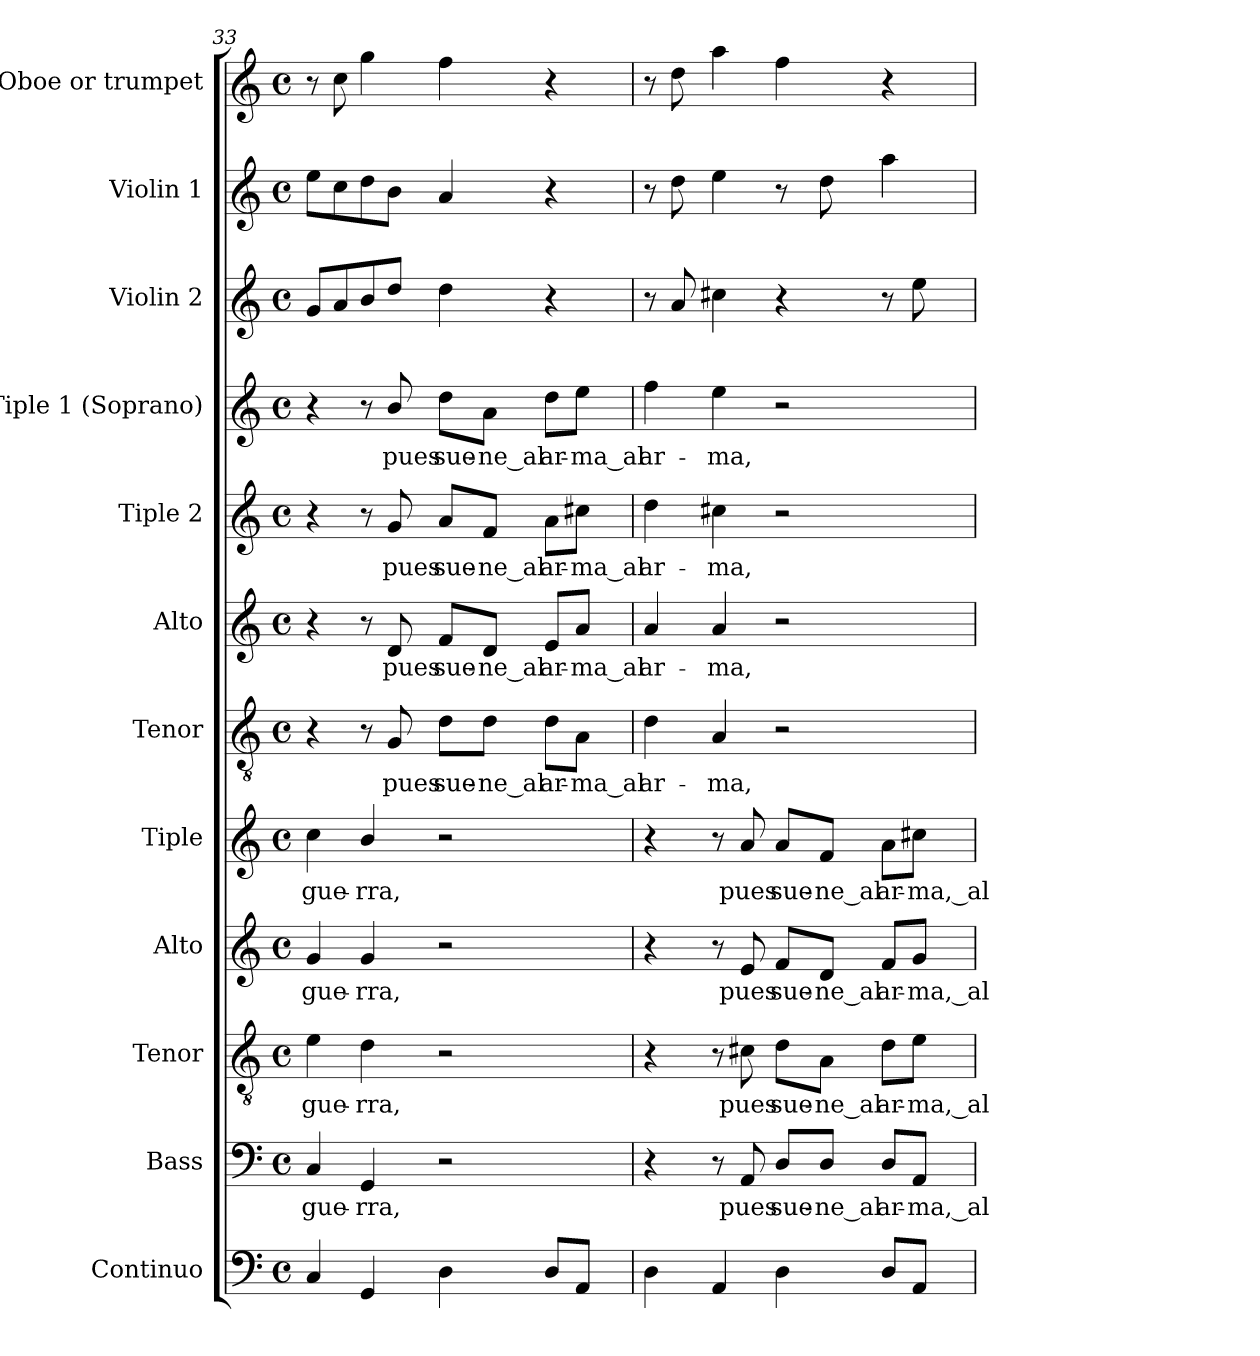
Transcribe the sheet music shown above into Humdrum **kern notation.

**kern	**kern	**text	**kern	**text	**kern	**text	**kern	**text	**kern	**text	**kern	**text	**kern	**text	**kern	**text	**kern	**kern	**kern
*part12	*part11	*part11	*part10	*part10	*part9	*part9	*part8	*part8	*part7	*part7	*part6	*part6	*part5	*part5	*part4	*part4	*part3	*part2	*part1
*staff12	*staff11	*staff11	*staff10	*staff10	*staff9	*staff9	*staff8	*staff8	*staff7	*staff7	*staff6	*staff6	*staff5	*staff5	*staff4	*staff4	*staff3	*staff2	*staff1
*I"Continuo	*I"Bass	*	*I"Tenor	*	*I"Alto	*	*I"Tiple	*	*I"Tenor	*	*I"Alto	*	*I"Tiple 2	*	*I"Tiple 1 (Soprano)	*	*I"Violin 2	*I"Violin 1	*I"Oboe or trumpet
*	*I'B.	*	*I'T.	*	*I'A.	*	*	*	*I'T.	*	*I'A.	*	*	*	*I'S1.	*	*I'Vln. 2	*I'Vln. 1	*I'Ob.
!!LO:PB:g=z
*clefF4	*clefF4	*	*clefGv2	*	*clefG2	*	*clefG2	*	*clefGv2	*	*clefG2	*	*clefG2	*	*clefG2	*	*clefG2	*clefG2	*clefG2
*	*	*	*ITrd7c12	*	*	*	*	*	*ITrd7c12	*	*	*	*	*	*	*	*	*	*
*k[]	*k[]	*	*k[]	*	*k[]	*	*k[]	*	*k[]	*	*k[]	*	*k[]	*	*k[]	*	*k[]	*k[]	*k[]
*C:	*C:	*	*C:	*	*C:	*	*C:	*	*C:	*	*C:	*	*C:	*	*C:	*	*C:	*C:	*C:
*M4/4	*M4/4	*	*M4/4	*	*M4/4	*	*M4/4	*	*M4/4	*	*M4/4	*	*M4/4	*	*M4/4	*	*M4/4	*M4/4	*M4/4
*met(c)	*met(c)	*	*met(c)	*	*met(c)	*	*met(c)	*	*met(c)	*	*met(c)	*	*met(c)	*	*met(c)	*	*met(c)	*met(c)	*met(c)
=33	=33	=33	=33	=33	=33	=33	=33	=33	=33	=33	=33	=33	=33	=33	=33	=33	=33	=33	=33
!	!	!LO:LY:b:color=#000000	!	!	!	!	!	!	!	!	!	!	!	!	!	!	!	!	!
!	!	!	!	!LO:LY:b:color=#000000	!	!	!	!	!	!	!	!	!	!	!	!	!	!	!
!	!	!	!	!	!	!LO:LY:b:color=#000000	!	!	!	!	!	!	!	!	!	!	!	!	!
!	!	!	!	!	!	!	!	!LO:LY:b:color=#000000	!	!	!	!	!	!	!	!	!	!	!
4Ci/	4Ci/	gue-	4Ei\	gue-	4gi/	gue-	4cci\	gue-	4r	.	4r	.	4r	.	4r	.	8gi/L	8eei\L	8r
.	.	.	.	.	.	.	.	.	.	.	.	.	.	.	.	.	8ai/	8cci\	8cci\
!	!	!LO:LY:b:color=#000000	!	!	!	!	!	!	!	!	!	!	!	!	!	!	!	!	!
!	!	!	!	!LO:LY:b:color=#000000	!	!	!	!	!	!	!	!	!	!	!	!	!	!	!
!	!	!	!	!	!	!LO:LY:b:color=#000000	!	!	!	!	!	!	!	!	!	!	!	!	!
!	!	!	!	!	!	!	!	!LO:LY:b:color=#000000	!	!	!	!	!	!	!	!	!	!	!
4GGi/	4GGi/	-rra,	4Di\	-rra,	4gi/	-rra,	4bi/	-rra,	8r	.	8r	.	8r	.	8r	.	8bi/	8ddi\	4ggi\
!	!	!	!	!	!	!	!	!	!	!LO:LY:b:color=#000000	!	!	!	!	!	!	!	!	!
!	!	!	!	!	!	!	!	!	!	!	!	!LO:LY:b:color=#000000	!	!	!	!	!	!	!
!	!	!	!	!	!	!	!	!	!	!	!	!	!	!LO:LY:b:color=#000000	!	!	!	!	!
!	!	!	!	!	!	!	!	!	!	!	!	!	!	!	!	!LO:LY:b:color=#000000	!	!	!
.	.	.	.	.	.	.	.	.	8GGi/	pues	8di/	pues	8gi/	pues	8bi/	pues	8ddi/J	8bi\J	.
!	!	!	!	!	!	!	!	!	!	!LO:LY:b:color=#000000	!	!	!	!	!	!	!	!	!
!	!	!	!	!	!	!	!	!	!	!	!	!LO:LY:b:color=#000000	!	!	!	!	!	!	!
!	!	!	!	!	!	!	!	!	!	!	!	!	!	!LO:LY:b:color=#000000	!	!	!	!	!
!	!	!	!	!	!	!	!	!	!	!	!	!	!	!	!	!LO:LY:b:color=#000000	!	!	!
4Di\	2r	.	2r	.	2r	.	2r	.	8Di\L	sue-	8fi/L	sue-	8ai/L	sue-	8ddi\L	sue-	4ddi\	4ai/	4ffi\
!	!	!	!	!	!	!	!	!	!	!LO:LY:b:color=#000000	!	!	!	!	!	!	!	!	!
!	!	!	!	!	!	!	!	!	!	!	!	!LO:LY:b:color=#000000	!	!	!	!	!	!	!
!	!	!	!	!	!	!	!	!	!	!	!	!	!	!LO:LY:b:color=#000000	!	!	!	!	!
!	!	!	!	!	!	!	!	!	!	!	!	!	!	!	!	!LO:LY:b:color=#000000	!	!	!
.	.	.	.	.	.	.	.	.	8Di\J	-ne_al	8di/J	-ne_al	8fi/J	-ne_al	8ai\J	-ne_al	.	.	.
!	!	!	!	!	!	!	!	!	!	!LO:LY:b:color=#000000	!	!	!	!	!	!	!	!	!
!	!	!	!	!	!	!	!	!	!	!	!	!LO:LY:b:color=#000000	!	!	!	!	!	!	!
!	!	!	!	!	!	!	!	!	!	!	!	!	!	!LO:LY:b:color=#000000	!	!	!	!	!
!	!	!	!	!	!	!	!	!	!	!	!	!	!	!	!	!LO:LY:b:color=#000000	!	!	!
8Di/L	.	.	.	.	.	.	.	.	8Di\L	ar-	8ei/L	ar-	8ai\L	ar-	8ddi\L	ar-	4r	4r	4r
!	!	!	!	!	!	!	!	!	!	!LO:LY:b:color=#000000	!	!	!	!	!	!	!	!	!
!	!	!	!	!	!	!	!	!	!	!	!	!LO:LY:b:color=#000000	!	!	!	!	!	!	!
!	!	!	!	!	!	!	!	!	!	!	!	!	!	!LO:LY:b:color=#000000	!	!	!	!	!
!	!	!	!	!	!	!	!	!	!	!	!	!	!	!	!	!LO:LY:b:color=#000000	!	!	!
8AAi/J	.	.	.	.	.	.	.	.	8AAi\J	-ma_al	8ai/J	-ma_al	8cc#Xi\J	-ma_al	8eei\J	-ma_al	.	.	.
=34	=34	=34	=34	=34	=34	=34	=34	=34	=34	=34	=34	=34	=34	=34	=34	=34	=34	=34	=34
!	!	!	!	!	!	!	!	!	!	!LO:LY:b:color=#000000	!	!	!	!	!	!	!	!	!
!	!	!	!	!	!	!	!	!	!	!	!	!LO:LY:b:color=#000000	!	!	!	!	!	!	!
!	!	!	!	!	!	!	!	!	!	!	!	!	!	!LO:LY:b:color=#000000	!	!	!	!	!
!	!	!	!	!	!	!	!	!	!	!	!	!	!	!	!	!LO:LY:b:color=#000000	!	!	!
4Di\	4r	.	4r	.	4r	.	4r	.	4Di\	ar-	4ai/	ar-	4ddi\	ar-	4ffi\	ar-	8r	8r	8r
.	.	.	.	.	.	.	.	.	.	.	.	.	.	.	.	.	8ai/	8ddi\	8ddi\
!	!	!	!	!	!	!	!	!	!	!LO:LY:b:color=#000000	!	!	!	!	!	!	!	!	!
!	!	!	!	!	!	!	!	!	!	!	!	!LO:LY:b:color=#000000	!	!	!	!	!	!	!
!	!	!	!	!	!	!	!	!	!	!	!	!	!	!LO:LY:b:color=#000000	!	!	!	!	!
!	!	!	!	!	!	!	!	!	!	!	!	!	!	!	!	!LO:LY:b:color=#000000	!	!	!
4AAi/	8r	.	8r	.	8r	.	8r	.	4AAi/	-ma,	4ai/	-ma,	4cc#Xi\	-ma,	4eei\	-ma,	4cc#Xi\	4eei\	4aai\
!	!	!LO:LY:b:color=#000000	!	!	!	!	!	!	!	!	!	!	!	!	!	!	!	!	!
!	!	!	!	!LO:LY:b:color=#000000	!	!	!	!	!	!	!	!	!	!	!	!	!	!	!
!	!	!	!	!	!	!LO:LY:b:color=#000000	!	!	!	!	!	!	!	!	!	!	!	!	!
!	!	!	!	!	!	!	!	!LO:LY:b:color=#000000	!	!	!	!	!	!	!	!	!	!	!
.	8AAi/	pues	8C#Xi\	pues	8ei/	pues	8ai/	pues	.	.	.	.	.	.	.	.	.	.	.
!	!	!LO:LY:b:color=#000000	!	!	!	!	!	!	!	!	!	!	!	!	!	!	!	!	!
!	!	!	!	!LO:LY:b:color=#000000	!	!	!	!	!	!	!	!	!	!	!	!	!	!	!
!	!	!	!	!	!	!LO:LY:b:color=#000000	!	!	!	!	!	!	!	!	!	!	!	!	!
!	!	!	!	!	!	!	!	!LO:LY:b:color=#000000	!	!	!	!	!	!	!	!	!	!	!
4Di\	8Di/L	sue-	8Di\L	sue-	8fi/L	sue-	8ai/L	sue-	2r	.	2r	.	2r	.	2r	.	4r	8r	4ffi\
!	!	!LO:LY:b:color=#000000	!	!	!	!	!	!	!	!	!	!	!	!	!	!	!	!	!
!	!	!	!	!LO:LY:b:color=#000000	!	!	!	!	!	!	!	!	!	!	!	!	!	!	!
!	!	!	!	!	!	!LO:LY:b:color=#000000	!	!	!	!	!	!	!	!	!	!	!	!	!
!	!	!	!	!	!	!	!	!LO:LY:b:color=#000000	!	!	!	!	!	!	!	!	!	!	!
.	8Di/J	-ne_al	8AAi\J	-ne_al	8di/J	-ne_al	8fi/J	-ne_al	.	.	.	.	.	.	.	.	.	8ddi\	.
!	!	!LO:LY:b:color=#000000	!	!	!	!	!	!	!	!	!	!	!	!	!	!	!	!	!
!	!	!	!	!LO:LY:b:color=#000000	!	!	!	!	!	!	!	!	!	!	!	!	!	!	!
!	!	!	!	!	!	!LO:LY:b:color=#000000	!	!	!	!	!	!	!	!	!	!	!	!	!
!	!	!	!	!	!	!	!	!LO:LY:b:color=#000000	!	!	!	!	!	!	!	!	!	!	!
8Di/L	8Di/L	ar-	8Di\L	ar-	8fi/L	ar-	8ai\L	ar-	.	.	.	.	.	.	.	.	8r	4aai\	4r
!	!	!LO:LY:b:color=#000000	!	!	!	!	!	!	!	!	!	!	!	!	!	!	!	!	!
!	!	!	!	!LO:LY:b:color=#000000	!	!	!	!	!	!	!	!	!	!	!	!	!	!	!
!	!	!	!	!	!	!LO:LY:b:color=#000000	!	!	!	!	!	!	!	!	!	!	!	!	!
!	!	!	!	!	!	!	!	!LO:LY:b:color=#000000	!	!	!	!	!	!	!	!	!	!	!
8AAi/J	8AAi/J	-ma,_al	8Ei\J	-ma,_al	8gi/J	-ma,_al	8cc#Xi\J	-ma,_al	.	.	.	.	.	.	.	.	8eei\	.	.
=	=	=	=	=	=	=	=	=	=	=	=	=	=	=	=	=	=	=	=
*-	*-	*-	*-	*-	*-	*-	*-	*-	*-	*-	*-	*-	*-	*-	*-	*-	*-	*-	*-
